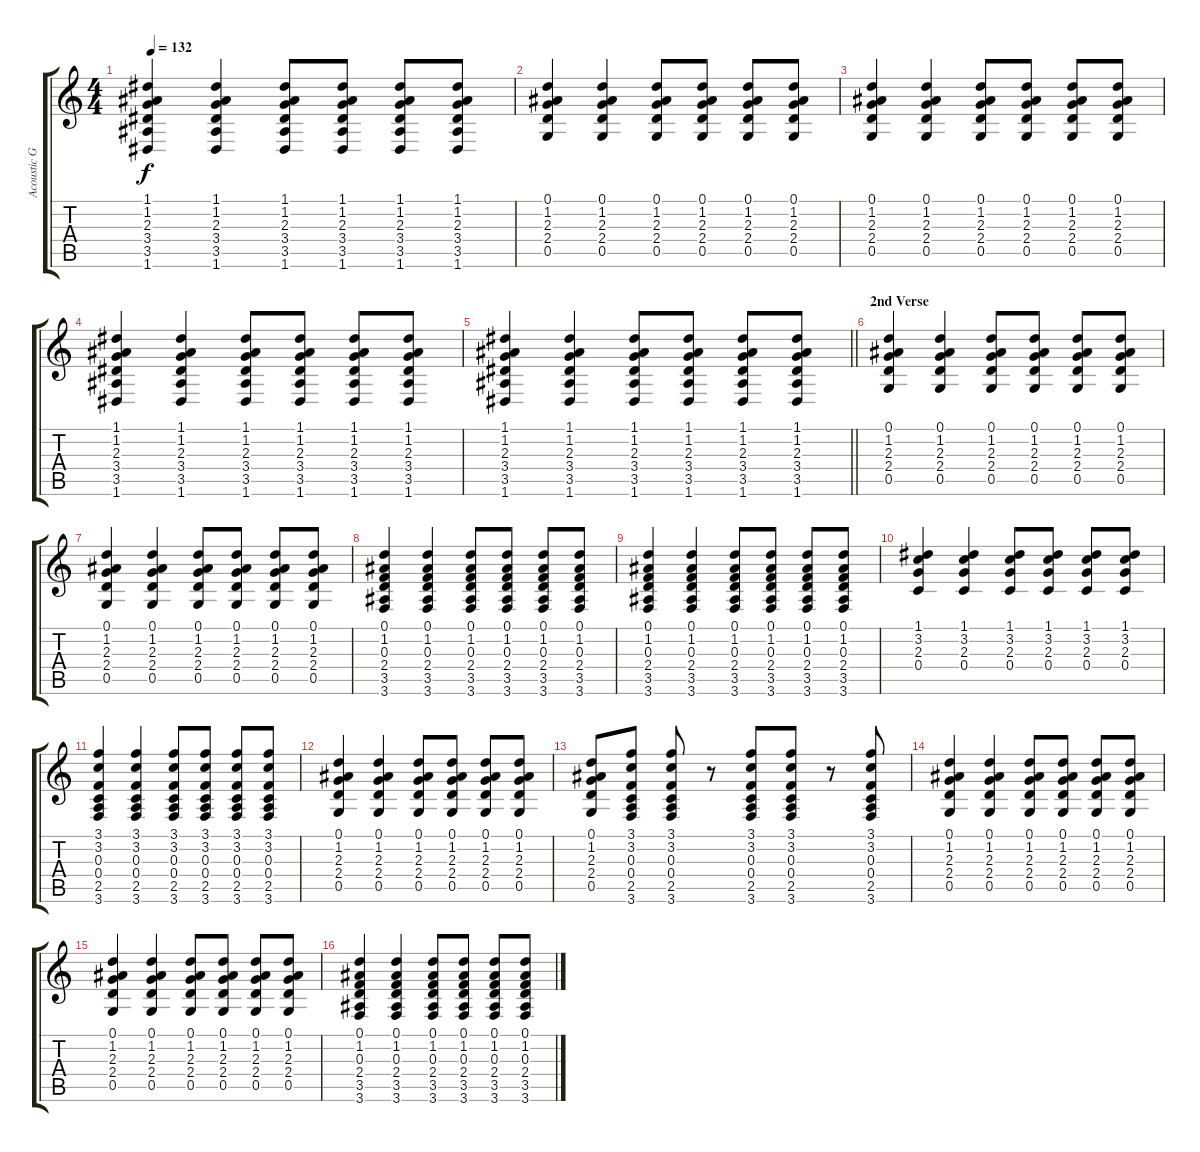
\track ("Acoustic Guitar" "Acoustic G") {instrument acousticguitarsteel}
\staff {score tabs}
\tuning (D4 A3 F3 C3 G2 D2) {hide}
\ts (4 4)
\tempo 132
\clef g2
\ks c
(1.1 1.2 2.3 3.4 3.5 1.6).4{dy f} (1.1 1.2 2.3 3.4 3.5 1.6).4 (1.1 1.2 2.3 3.4 3.5 1.6).8 (1.1 1.2 2.3 3.4 3.5 1.6).8 (1.1 1.2 2.3 3.4 3.5 1.6).8 (1.1 1.2 2.3 3.4 3.5 1.6).8 |
(0.1 1.2 2.3 2.4 0.5).4 (0.1 1.2 2.3 2.4 0.5).4 (0.1 1.2 2.3 2.4 0.5).8 (0.1 1.2 2.3 2.4 0.5).8 (0.1 1.2 2.3 2.4 0.5).8 (0.1 1.2 2.3 2.4 0.5).8 |
(0.1 1.2 2.3 2.4 0.5).4 (0.1 1.2 2.3 2.4 0.5).4 (0.1 1.2 2.3 2.4 0.5).8 (0.1 1.2 2.3 2.4 0.5).8 (0.1 1.2 2.3 2.4 0.5).8 (0.1 1.2 2.3 2.4 0.5).8 |
(1.1 1.2 2.3 3.4 3.5 1.6).4 (1.1 1.2 2.3 3.4 3.5 1.6).4 (1.1 1.2 2.3 3.4 3.5 1.6).8 (1.1 1.2 2.3 3.4 3.5 1.6).8 (1.1 1.2 2.3 3.4 3.5 1.6).8 (1.1 1.2 2.3 3.4 3.5 1.6).8 |
\barLineRight lightlight
(1.1 1.2 2.3 3.4 3.5 1.6).4 (1.1 1.2 2.3 3.4 3.5 1.6).4 (1.1 1.2 2.3 3.4 3.5 1.6).8 (1.1 1.2 2.3 3.4 3.5 1.6).8 (1.1 1.2 2.3 3.4 3.5 1.6).8 (1.1 1.2 2.3 3.4 3.5 1.6).8 |
\section ("" "2nd Verse")
(0.1 1.2 2.3 2.4 0.5).4 (0.1 1.2 2.3 2.4 0.5).4 (0.1 1.2 2.3 2.4 0.5).8 (0.1 1.2 2.3 2.4 0.5).8 (0.1 1.2 2.3 2.4 0.5).8 (0.1 1.2 2.3 2.4 0.5).8 |
(0.1 1.2 2.3 2.4 0.5).4 (0.1 1.2 2.3 2.4 0.5).4 (0.1 1.2 2.3 2.4 0.5).8 (0.1 1.2 2.3 2.4 0.5).8 (0.1 1.2 2.3 2.4 0.5).8 (0.1 1.2 2.3 2.4 0.5).8 |
(0.1 1.2 0.3 2.4 3.5 3.6).4 (0.1 1.2 0.3 2.4 3.5 3.6).4 (0.1 1.2 0.3 2.4 3.5 3.6).8 (0.1 1.2 0.3 2.4 3.5 3.6).8 (0.1 1.2 0.3 2.4 3.5 3.6).8 (0.1 1.2 0.3 2.4 3.5 3.6).8 |
(0.1 1.2 0.3 2.4 3.5 3.6).4 (0.1 1.2 0.3 2.4 3.5 3.6).4 (0.1 1.2 0.3 2.4 3.5 3.6).8 (0.1 1.2 0.3 2.4 3.5 3.6).8 (0.1 1.2 0.3 2.4 3.5 3.6).8 (0.1 1.2 0.3 2.4 3.5 3.6).8 |
(1.1 3.2 2.3 0.4).4 (1.1 3.2 2.3 0.4).4 (1.1 3.2 2.3 0.4).8 (1.1 3.2 2.3 0.4).8 (1.1 3.2 2.3 0.4).8 (1.1 3.2 2.3 0.4).8 |
(3.1 3.2 0.3 0.4 2.5 3.6).4 (3.1 3.2 0.3 0.4 2.5 3.6).4 (3.1 3.2 0.3 0.4 2.5 3.6).8 (3.1 3.2 0.3 0.4 2.5 3.6).8 (3.1 3.2 0.3 0.4 2.5 3.6).8 (3.1 3.2 0.3 0.4 2.5 3.6).8 |
(0.1 1.2 2.3 2.4 0.5).4 (0.1 1.2 2.3 2.4 0.5).4 (0.1 1.2 2.3 2.4 0.5).8 (0.1 1.2 2.3 2.4 0.5).8 (0.1 1.2 2.3 2.4 0.5).8 (0.1 1.2 2.3 2.4 0.5).8 |
(0.1 1.2 2.3 2.4 0.5).8 (3.1 3.2 0.3 0.4 2.5 3.6).8 (3.1 3.2 0.3 0.4 2.5 3.6).8 r.8 (3.1 3.2 0.3 0.4 2.5 3.6).8 (3.1 3.2 0.3 0.4 2.5 3.6).8 r.8 (3.1 3.2 0.3 0.4 2.5 3.6).8 |
(0.1 1.2 2.3 2.4 0.5).4 (0.1 1.2 2.3 2.4 0.5).4 (0.1 1.2 2.3 2.4 0.5).8 (0.1 1.2 2.3 2.4 0.5).8 (0.1 1.2 2.3 2.4 0.5).8 (0.1 1.2 2.3 2.4 0.5).8 |
(0.1 1.2 2.3 2.4 0.5).4 (0.1 1.2 2.3 2.4 0.5).4 (0.1 1.2 2.3 2.4 0.5).8 (0.1 1.2 2.3 2.4 0.5).8 (0.1 1.2 2.3 2.4 0.5).8 (0.1 1.2 2.3 2.4 0.5).8 |
(0.1 1.2 0.3 2.4 3.5 3.6).4 (0.1 1.2 0.3 2.4 3.5 3.6).4 (0.1 1.2 0.3 2.4 3.5 3.6).8 (0.1 1.2 0.3 2.4 3.5 3.6).8 (0.1 1.2 0.3 2.4 3.5 3.6).8 (0.1 1.2 0.3 2.4 3.5 3.6).8
